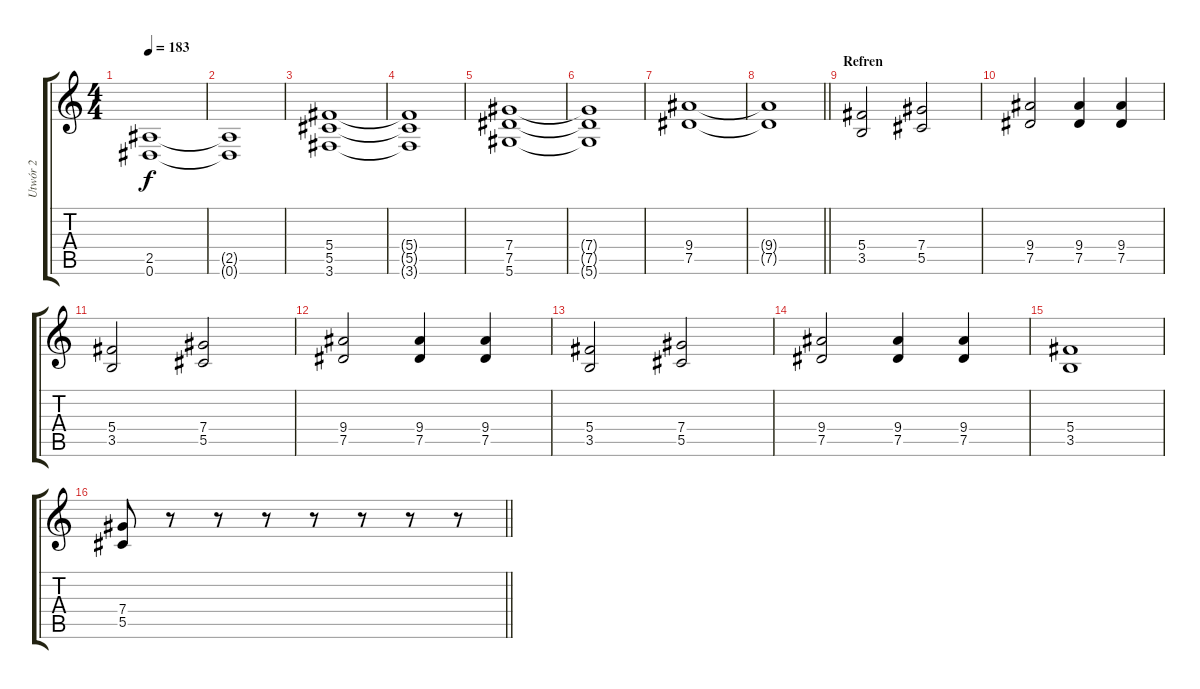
\track ("Utwór 2" "Utwór 2") {instrument distortionguitar}
\staff {score tabs}
\tuning (Eb4 Bb3 Gb3 Db3 Ab2 Eb2) {hide}
\ts (4 4)
\tempo 183
\clef g2
\ks c
(2.5 0.6).1{dy f} |
(2.5{t} 0.6{t}).1 |
(5.4 5.5 3.6).1 |
(5.4{t} 5.5{t} 3.6{t}).1 |
(7.4 7.5 5.6).1 |
(7.4{t} 7.5{t} 5.6{t}).1 |
(9.4 7.5).1 |
\barLineRight lightlight
(9.4{t} 7.5{t}).1 |
\section ("" "Refren")
(5.4 3.5).2 (7.4 5.5).2 |
(9.4 7.5).2 (9.4 7.5).4 (9.4 7.5).4 |
(5.4 3.5).2 (7.4 5.5).2 |
(9.4 7.5).2 (9.4 7.5).4 (9.4 7.5).4 |
(5.4 3.5).2 (7.4 5.5).2 |
(9.4 7.5).2 (9.4 7.5).4 (9.4 7.5).4 |
(5.4 3.5).1 |
\barLineRight lightlight
(7.4 5.5).8 r.8 r.8 r.8 r.8 r.8 r.8 r.8
